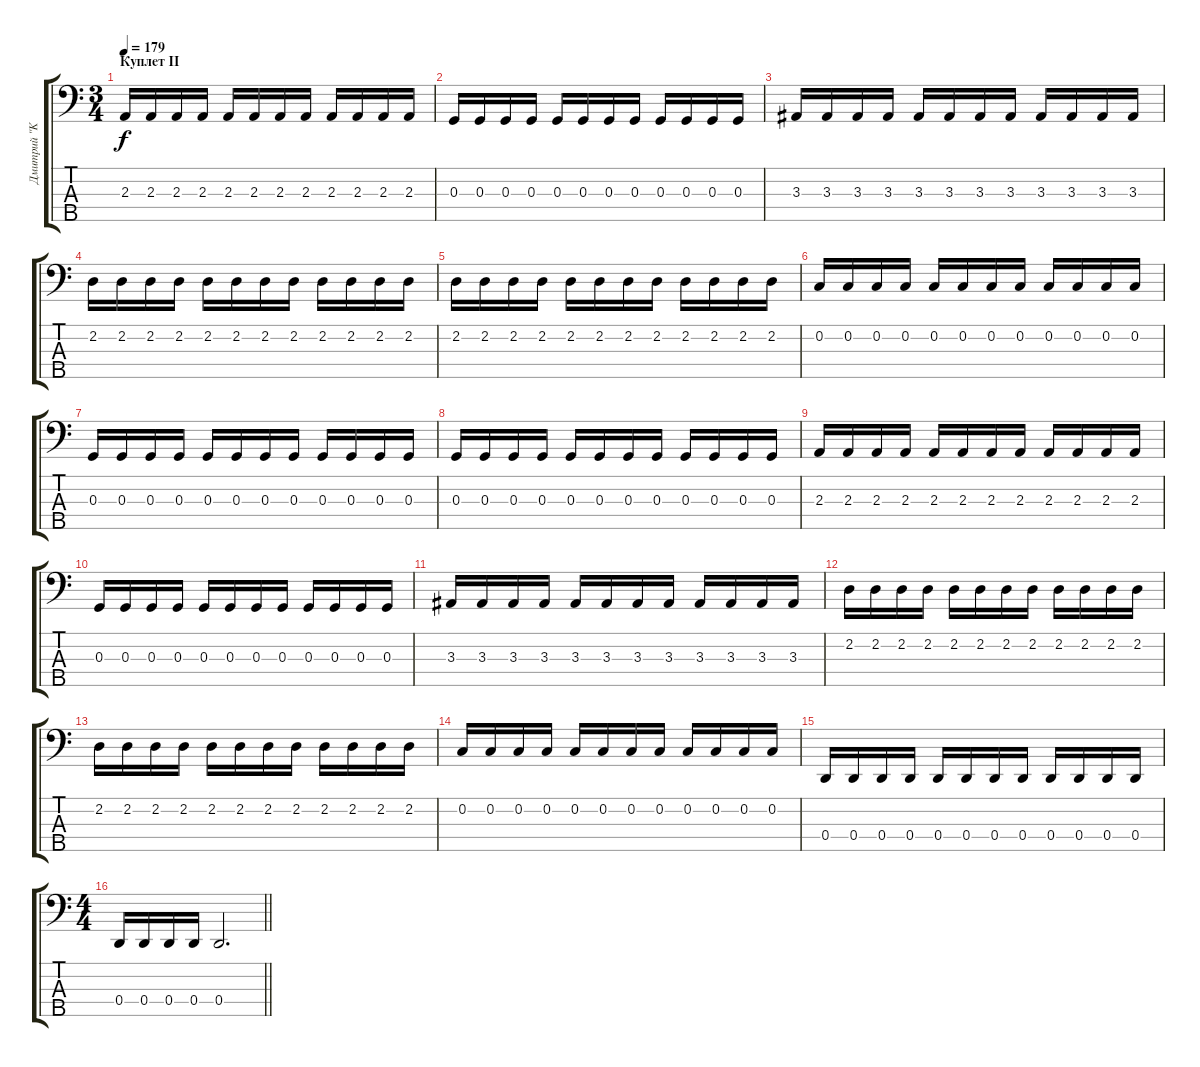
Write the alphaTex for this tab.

\track ("Дмитрий \"Kawazu\" Голяшев" "Дмитрий \"K") {instrument electricbassfinger}
\staff {score tabs}
\tuning (F2 C2 G1 D1 A0) {hide}
\ts (3 4)
\section ("" "Куплет II")
\tempo 179
\clef f4
\ks c
2.3.16{dy f} 2.3.16 2.3.16 2.3.16 2.3.16 2.3.16 2.3.16 2.3.16 2.3.16 2.3.16 2.3.16 2.3.16 |
0.3.16 0.3.16 0.3.16 0.3.16 0.3.16 0.3.16 0.3.16 0.3.16 0.3.16 0.3.16 0.3.16 0.3.16 |
3.3.16 3.3.16 3.3.16 3.3.16 3.3.16 3.3.16 3.3.16 3.3.16 3.3.16 3.3.16 3.3.16 3.3.16 |
2.2.16 2.2.16 2.2.16 2.2.16 2.2.16 2.2.16 2.2.16 2.2.16 2.2.16 2.2.16 2.2.16 2.2.16 |
2.2.16 2.2.16 2.2.16 2.2.16 2.2.16 2.2.16 2.2.16 2.2.16 2.2.16 2.2.16 2.2.16 2.2.16 |
0.2.16 0.2.16 0.2.16 0.2.16 0.2.16 0.2.16 0.2.16 0.2.16 0.2.16 0.2.16 0.2.16 0.2.16 |
0.3.16 0.3.16 0.3.16 0.3.16 0.3.16 0.3.16 0.3.16 0.3.16 0.3.16 0.3.16 0.3.16 0.3.16 |
0.3.16 0.3.16 0.3.16 0.3.16 0.3.16 0.3.16 0.3.16 0.3.16 0.3.16 0.3.16 0.3.16 0.3.16 |
2.3.16 2.3.16 2.3.16 2.3.16 2.3.16 2.3.16 2.3.16 2.3.16 2.3.16 2.3.16 2.3.16 2.3.16 |
0.3.16 0.3.16 0.3.16 0.3.16 0.3.16 0.3.16 0.3.16 0.3.16 0.3.16 0.3.16 0.3.16 0.3.16 |
3.3.16 3.3.16 3.3.16 3.3.16 3.3.16 3.3.16 3.3.16 3.3.16 3.3.16 3.3.16 3.3.16 3.3.16 |
2.2.16 2.2.16 2.2.16 2.2.16 2.2.16 2.2.16 2.2.16 2.2.16 2.2.16 2.2.16 2.2.16 2.2.16 |
2.2.16 2.2.16 2.2.16 2.2.16 2.2.16 2.2.16 2.2.16 2.2.16 2.2.16 2.2.16 2.2.16 2.2.16 |
0.2.16 0.2.16 0.2.16 0.2.16 0.2.16 0.2.16 0.2.16 0.2.16 0.2.16 0.2.16 0.2.16 0.2.16 |
0.4.16 0.4.16 0.4.16 0.4.16 0.4.16 0.4.16 0.4.16 0.4.16 0.4.16 0.4.16 0.4.16 0.4.16 |
\ts (4 4)
\barLineRight lightlight
0.4.16 0.4.16 0.4.16 0.4.16 0.4.2{d}
